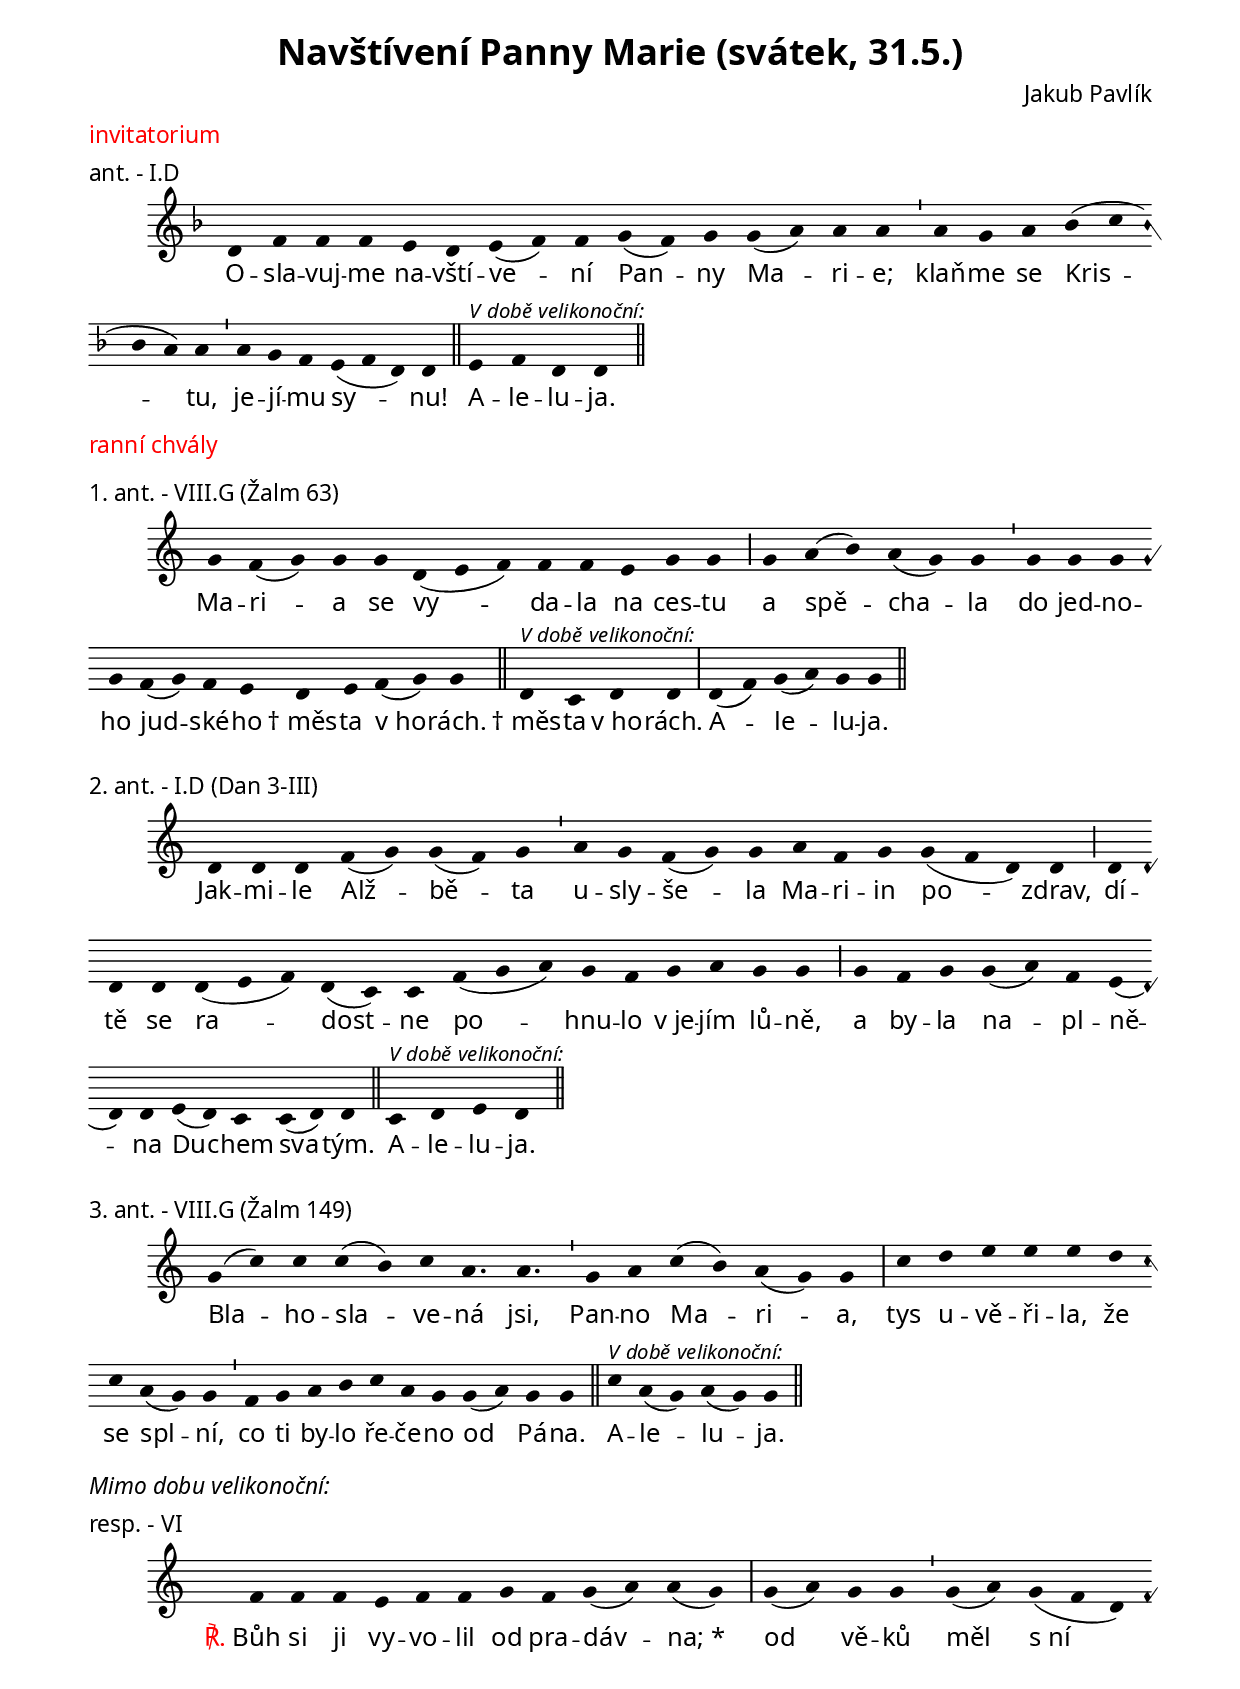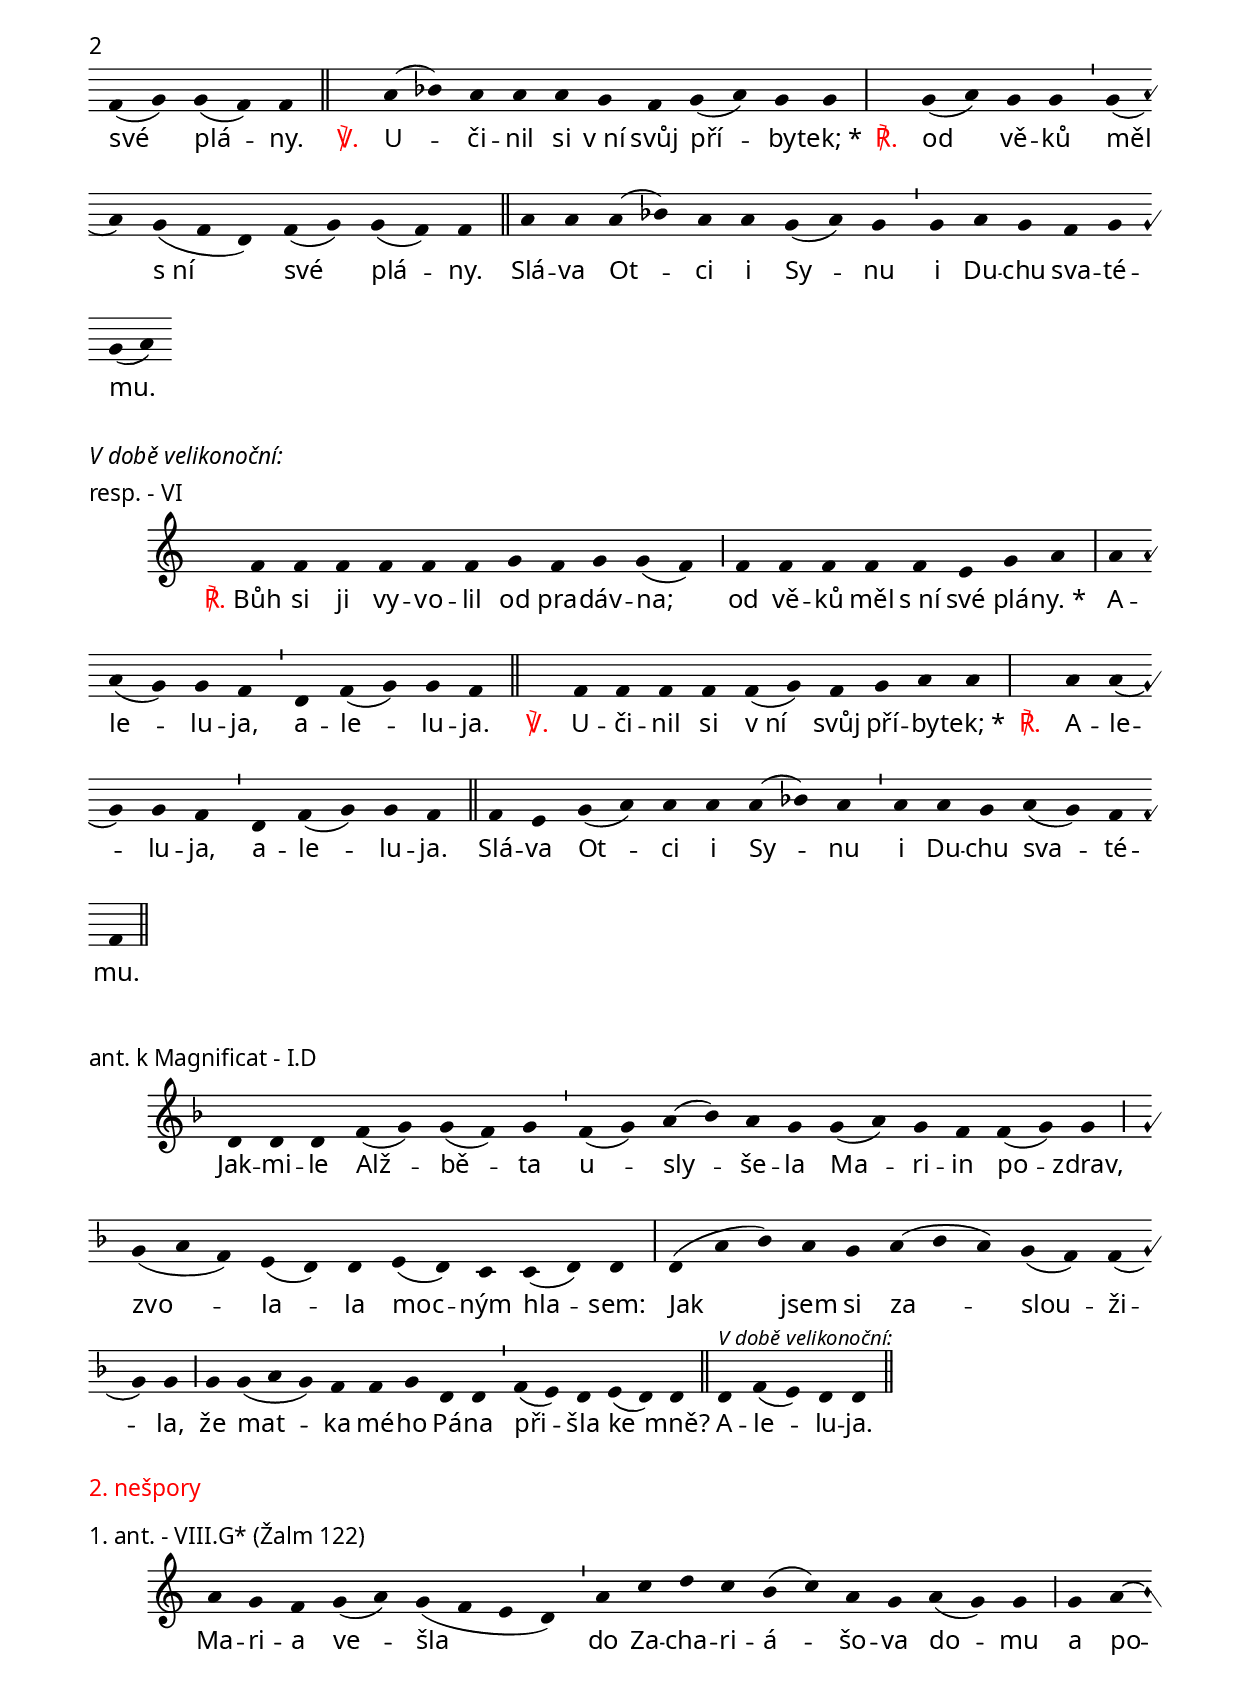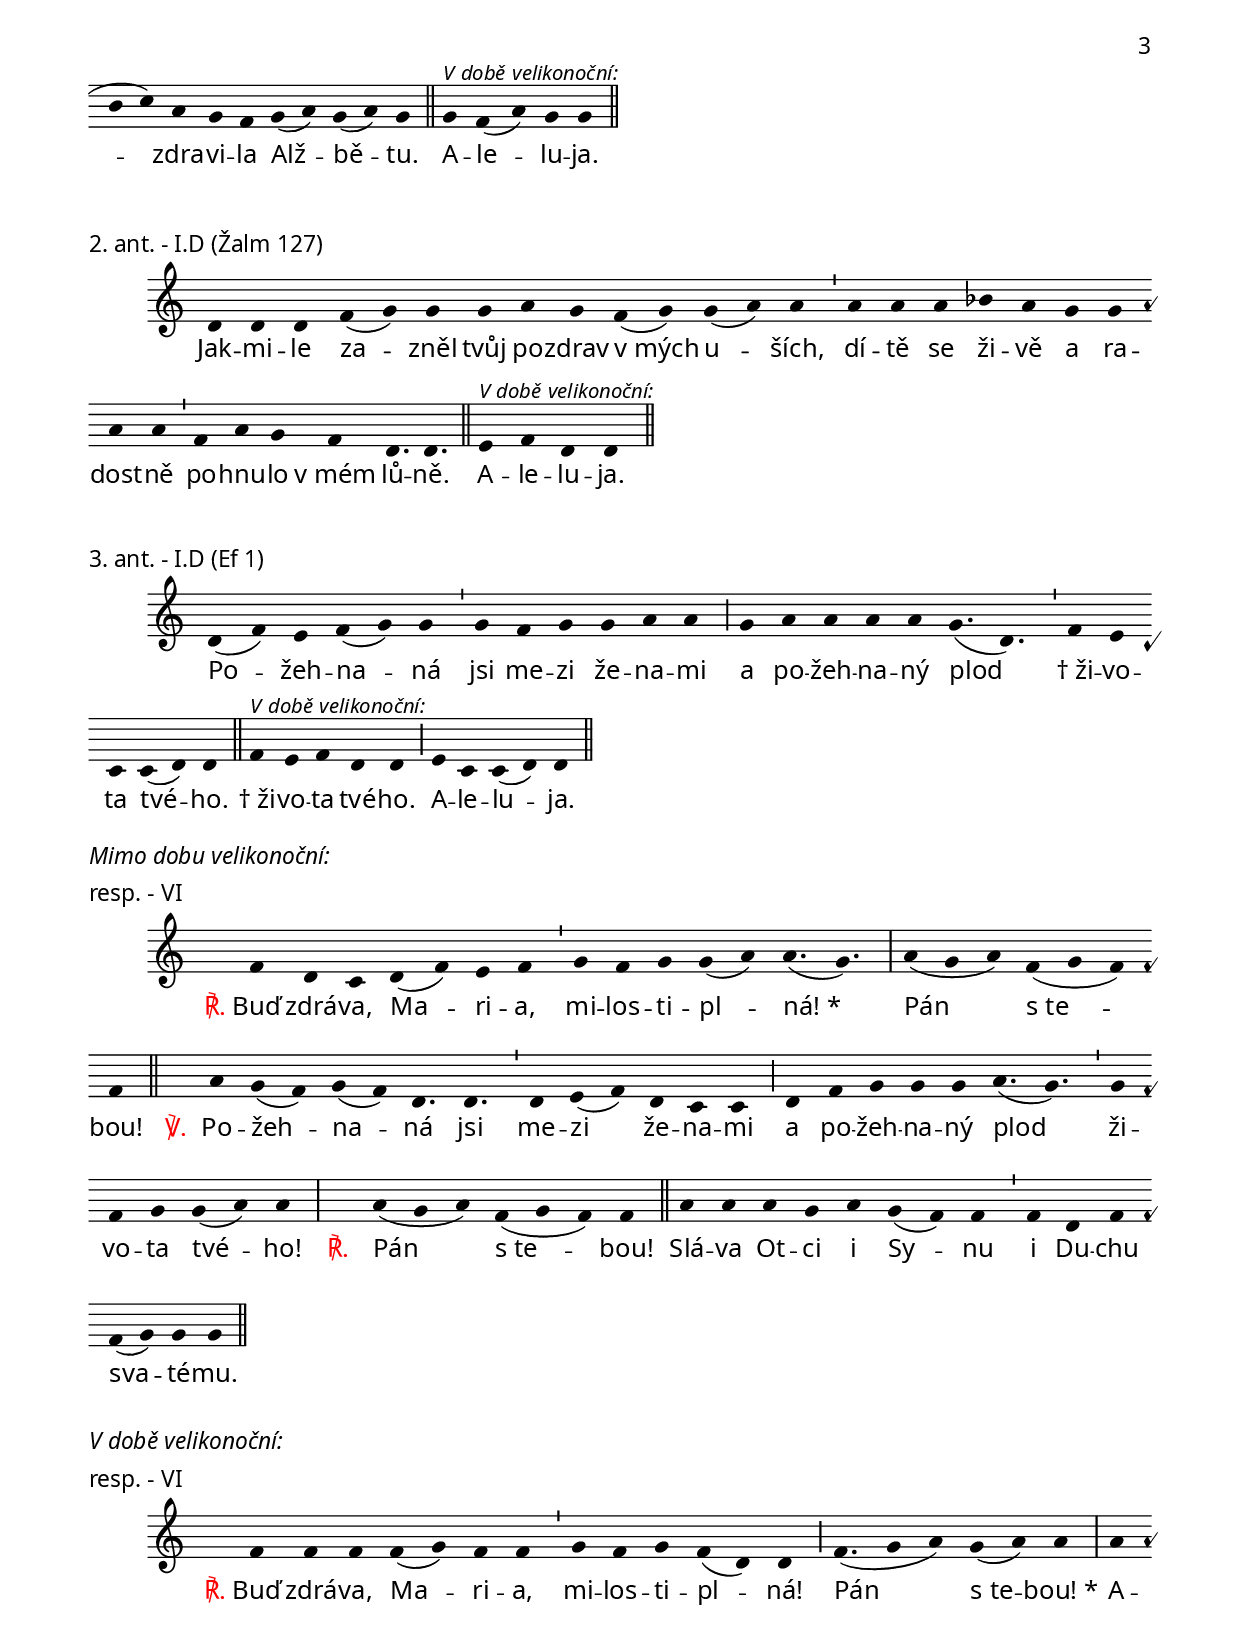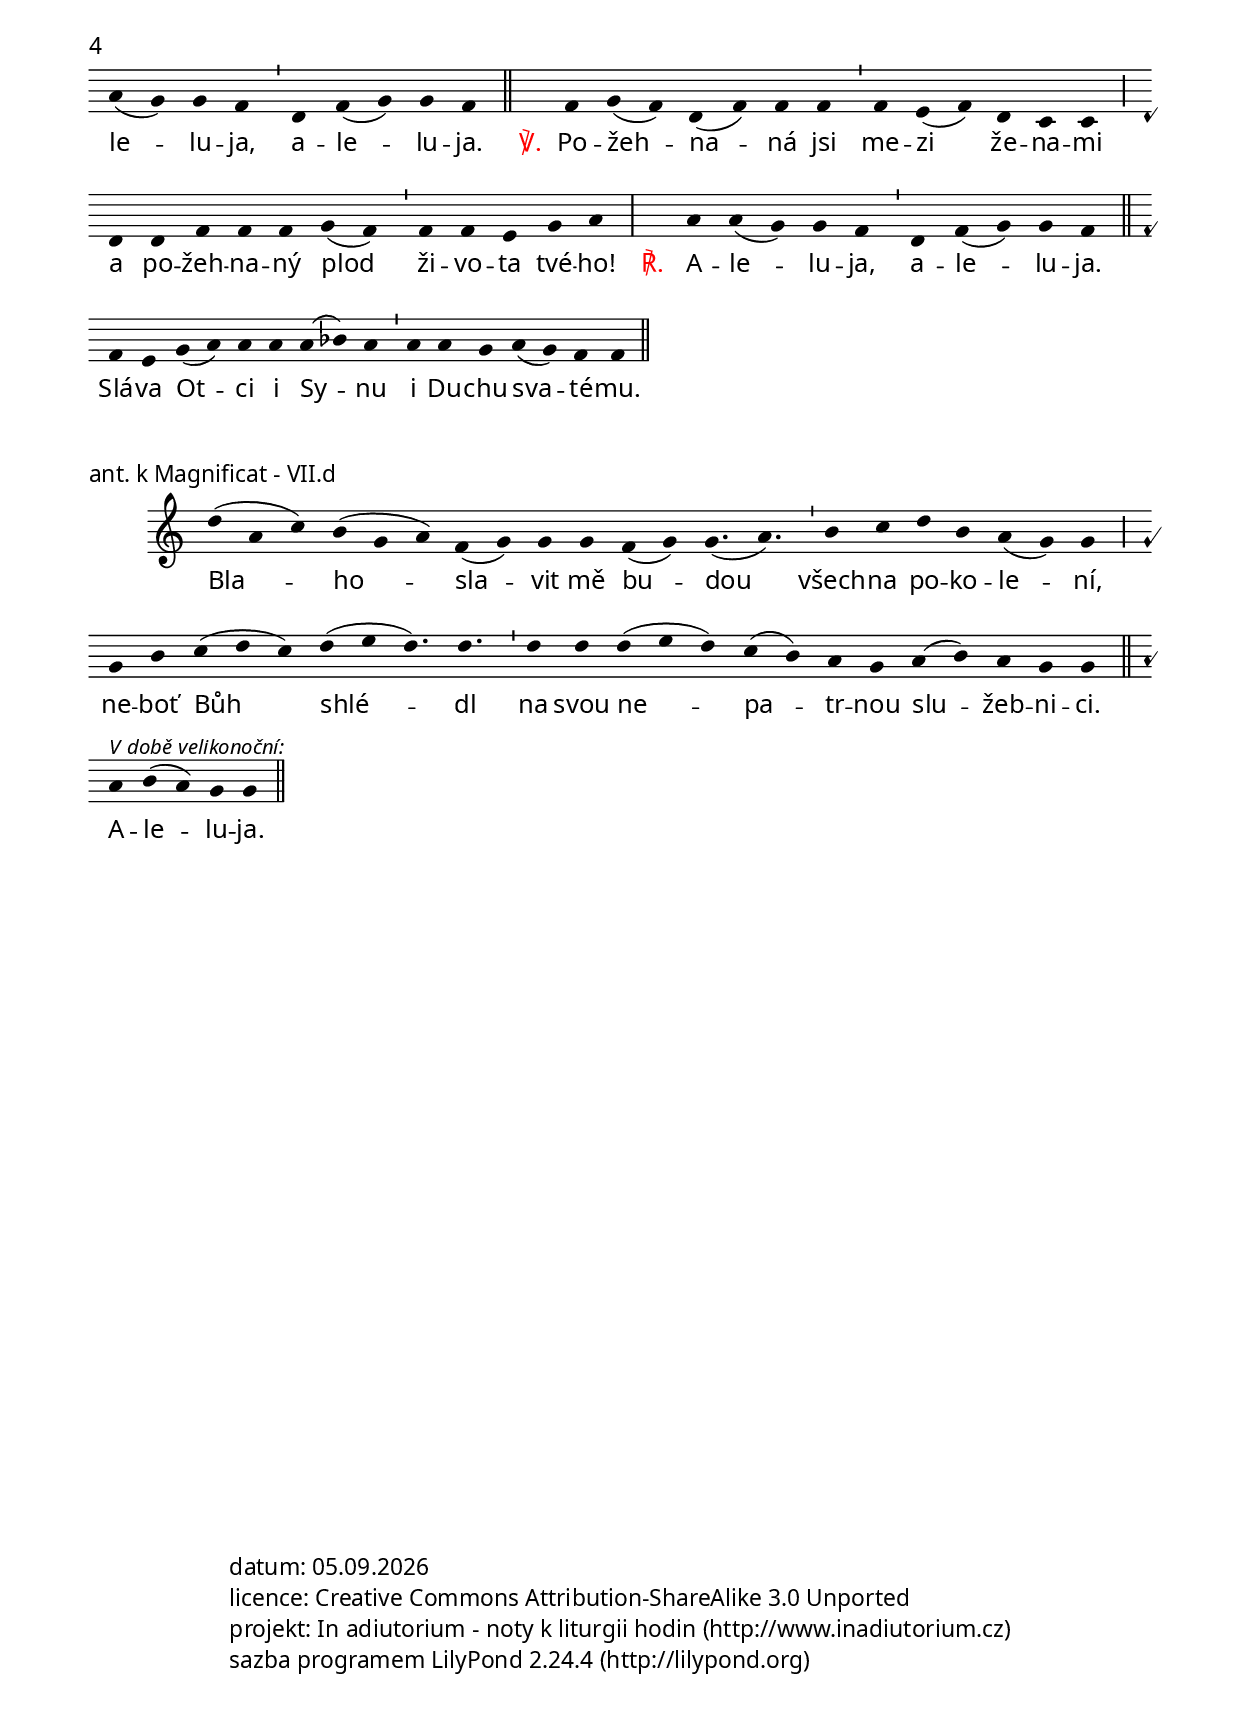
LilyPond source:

\version "2.15.37"

\header {
  title = "Navštívení Panny Marie (svátek, 31.5.)"
  composer = "Jakub Pavlík"
}

\include "../spolecne.ly"
\include "../dilyresponsorii.ly"

\markup {\nadpisHodinka {"invitatorium"}}

\score {
  \relative c' {
    \choralniRezim
    \key f \major
    d4 f f f e d e( f) f g( f) g g( a) a a \barMin 
    a g a bes( c bes a) a \barMin
    a g f e( f d) d \barFinalis
    e^\markup\small\italic{V době velikonoční:} f d d \barFinalis
  }
  \addlyrics {
    O -- sla -- vuj -- me na -- vští -- ve -- ní Pan -- ny Ma -- ri -- e;
    klaň -- me se Kris -- tu, je -- jí -- mu sy -- nu!
    
    A -- le -- lu -- ja.
  }
  \header {
    quid = "ant."
    modus = "I"
    differentia = "D" 
    psalmus = ""
    piece = \markup {\sestavTitulekBezZalmu}
  }
}

\markup {\nadpisHodinka {"ranní chvály"}}

\score {
  \relative c'' {
    \choralniRezim
    g4 f( g) g g d( e f) f f e g g \barMaior
    g a( b) a( g) g \barMin g g g g f( g) f e 
    
    d e f( g) g \barFinalis
    
    d^\markup\small\italic{V době velikonoční:} c d d \barMax
    d( f) g( a) g g \barFinalis
  }
  \addlyrics {
    Ma -- ri -- a se vy -- da -- la na ces -- tu
    a spě -- cha -- la do jed -- no -- ho jud -- ské -- ho 
    
    \markup{\Dagger měs} -- ta v_ho -- rách.
    
    \markup{\Dagger měs} -- ta v_ho -- rách.
    A -- le -- lu -- ja.
  }
  \header {
    quid = "1. ant."
    modus = "VIII"
    differentia = "G" 
    psalmus = "Žalm 63"
    id = ""
    piece = \markup {\sestavTitulek}
  }
}

\score {
  \relative c' {
    \choralniRezim
    d4 d d f( g) g( f) g \barMin a g f( g) g a f g g( f d) d \barMaior
    d d d d( e f) d( c) c f( g a) g f g a g g \barMaior
    g f g g( a) f e( d) d e( d) c c( d) d \barFinalis
    
    c^\markup\rubrVelikAleluja d e d \barFinalis
  }
  \addlyrics {
    Jak -- mi -- le Alž -- bě -- ta u -- sly -- še -- la Ma -- ri -- in po -- zdrav,
    dí -- tě se ra -- dost -- ne po -- hnu -- lo v_je -- jím lů -- ně,
    a by -- la na -- pl -- ně -- na Du -- chem sva -- tým.
    
    A -- le -- lu -- ja.
  }
  \header {
    quid = "2. ant."
    modus = "I"
    differentia = "D" 
    psalmus = "Dan 3-III"
    id = ""
    piece = \markup {\sestavTitulek}
  }
}

\score {
  \relative c'' {
    \choralniRezim
    g4( c) c c( b) c a4. a \barMin g4 a c( b) a( g) g \barMax
    c d e e e d c a( g) g \barMin f g a b c a g g( a) g g \barFinalis
    c^\markup\small\italic{V době velikonoční:} a( g) a( g) g \barFinalis
  }
  \addlyrics {
    Bla -- ho -- sla -- ve -- ná jsi, Pan -- no Ma -- ri -- a,
    tys u -- vě -- ři -- la, že se spl -- ní,
    co ti by -- lo ře -- če -- no od Pá -- na.
    
    A -- le -- lu -- ja.
  }
  \header {
    quid = "3. ant."
    modus = "VIII"
    differentia = "G" 
    psalmus = "Žalm 149"
    fons = "společné texty o P.M., 2. nešp., k Magnificat"
    piece = \markup {\sestavTitulek}
  }
}

% obe responsoria jsou ze spol. textu o P.M.
\markup\italic{Mimo dobu velikonoční:}

\score {
  \relative c' {
    \choralniRezim
    
    % R
    \neviditelna f
    f4 f f e f f g f g( a) a( g) \barMax
    g( a) g g \barMin g( a) g( f d) f( g) g( f) f \barFinalis
    % V
    \neviditelna a
    a( bes) a a a g f g( a) g g \barMax
    % R
    \neviditelna a
    g( a) g g \barMin g( a) g( f d) f( g) g( f) f \barFinalis
    % Slava
    \respVIdoxologie
  }
  \addlyrics {
    \Response Bůh si ji vy -- vo -- lil od pra -- dáv -- na;_*
    od vě -- ků měl s_ní své plá -- ny.
    \Verse U -- či -- nil si v_ní svůj pří -- by -- tek;_*
    \Response od vě -- ků měl s_ní své plá -- ny.
    \textRespDoxologie
  }
  \header {
    quid = "resp."
    modus = "VI"
    id = ""
    piece = \markup {\sestavTitulekResp}
  }
}

\markup\italic{V době velikonoční:}

\score {
  \relative c' {
    \choralniRezim
    
    % R
    \neviditelna f
    f4 f f f f f g f g g( f) \barMaior
    f f f f f e g a \barMax
    \respVIalelujaResponsum \barFinalis
    % V
    \neviditelna f
    f4 f f f f( g) f g a a \barMax
    % R
    \neviditelna a
    \respVIalelujaResponsum \barFinalis
    % Slava
    \respVIalelujaDoxologie \barFinalis
  }
  \addlyrics {
    \Response Bůh si ji vy -- vo -- lil od pra -- dáv -- na;
    od vě -- ků měl s_ní své plá -- ny._* \textRespAleluja
    \Verse U -- či -- nil si v_ní svůj pří -- by -- tek;_*
    \Response \textRespAleluja
    \textRespDoxologie
  }
  \header {
    quid = "resp."
    modus = "VI"
    id = ""
    piece = \markup {\sestavTitulekResp}
  }
} 

\score {
  \relative c' {
    \choralniRezim
    \key f \major
    d4 d d f( g) g( f) g \barMin f( g) a( bes) a g g( a) g f f( g) g \barMaior
    g( a f) e( d) d e( d) c c( d) d \barMax
    d( a' bes) a g a( bes a) g( f) f( g) g \barMaior
    g g( a g) f f g d d \barMin f( e) d e( d) d \barFinalis
    
    d^\markup\rubrVelikAleluja f( e) d d \barFinalis
  }
  \addlyrics {
    Jak -- mi -- le Alž -- bě -- ta u -- sly -- še -- la Ma -- ri -- in po -- zdrav,
    zvo -- la -- la moc -- ným hla -- sem:
    Jak jsem si za -- slou -- ži -- la,
    že mat -- ka mé -- ho Pá -- na při -- šla ke mně?
    
    A -- le -- lu -- ja.
  }
  \header {
    quid = "ant. k Magnificat"
    modus = "I"
    differentia = "D" 
    psalmus = ""
    id = ""
    fons = "srov. tady 3. ant."
    piece = \markup {\sestavTitulekBezZalmu}
  }
}

\markup {\nadpisHodinka {"2. nešpory"}}

\score {
  \relative c'' {
    \choralniRezim
    a4 g f g( a) g( f e d) \barMin a' c d c b( c) a g a( g) g \barMaior
    g a( b c) a g f g( a) g( a) g \barFinalis
    
    g^\markup\rubrVelikAleluja f( a) g g \barFinalis
  }
  \addlyrics {
    Ma -- ri -- a ve -- šla do Za -- cha -- ri -- á -- šo -- va do -- mu
    a po -- zdra -- vi -- la Alž -- bě -- tu.
    
    A -- le -- lu -- ja.
  }
  \header {
    quid = "1. ant."
    modus = "VIII"
    differentia = "G*" 
    psalmus = "Žalm 122"
    id = ""
    piece = \markup {\sestavTitulek}
  }
}

\score {
    \relative c' {
      \choralniRezim
      d4 d d f( g) g g a g f( g) g( a) a \barMin
      a a a bes a g g a a \barMin
      f a g f d4. d \barFinalis
      
      e4^\markup\rubrVelikAleluja f d d \barFinalis
    }
    \addlyrics {
      Jak -- mi -- le za -- zněl tvůj po -- zdrav v_mých u -- ších,
      dí -- tě se ži -- vě a ra -- dost -- ně
      po -- hnu -- lo v_mém lů -- ně.
      
      A -- le -- lu -- ja.
    }
    \header {
      quid = "2. ant."
      modus = "I"
      differentia = "D" 
      psalmus = "Žalm 127"
      fons = "advent, předvánoční týden, 22.12., k Benedictus; přidáno aleluja"
      piece = \markup {\sestavTitulek}
    }
  }

\score {
  \relative c' {
    \choralniRezim
    d( f) e f( g) g \barMin g f g g a a \barMaior 
    g a a a a g4.( d) \barMin f4 e c c( d) d \barFinalis
    f^\markup\rubrVelikAleluja e f d d \barMaior e c c( d) d \barFinalis
  }
  \addlyrics {
    Po -- žeh -- na -- ná jsi me -- zi že -- na -- mi
    a po -- žeh -- na -- ný plod \markup{\Dagger ži} -- vo -- ta tvé -- ho.
    
    \markup{\Dagger ži} -- vo -- ta tvé -- ho. A -- le -- lu -- ja.
  }
  \header {
    quid = "3. ant."
    modus = "I"
    differentia = "D" 
    psalmus = "Ef 1"
    fons = "spol. texty o P.M., 2. nešp., 3. ant."
    piece = \markup {\sestavTitulek}
  }
}

% responsoria jsou ze spol. textu o P.M.
\markup\italic{Mimo dobu velikonoční:}

\score {
  \relative c' {
    \choralniRezim
    
    % R
    \neviditelna f
    f d c d( f) e f \barMin g f g g( a) a4.( g) \barMax
    a4( g a) f( g f) f \barFinalis
    % V
    \neviditelna a
    a4 g( f) g( f) d4. d \barMin d4 e( f) d c c \barMaior
    d f g g g a4.( g) \barMin g4 f g g( a) a \barMax
    % R
    \neviditelna a
    a4( g a) f( g f) f \barFinalis
    % Slava
    a4 a a g a g( f) f \barMin f d f f( g) g g \barFinalis
  }
  \addlyrics {
    \Response Buď zdrá -- va, Ma -- ri -- a, mi -- los -- ti -- pl -- ná!_*
    Pán s_te -- bou!
    \Verse Po -- žeh -- na -- ná jsi me -- zi že -- na -- mi
    a po -- žeh -- na -- ný plod ži -- vo -- ta tvé -- ho!
    \Response Pán s_te -- bou!
    \textRespDoxologie
  }
  \header {
    quid = "resp."
    modus = "VI"
    id = ""
    piece = \markup {\sestavTitulekResp}
  }
}

\markup\italic{V době velikonoční:}

\score {
  \relative c' {
    \choralniRezim
    
    % R
    \neviditelna f
    f f f f( g) f f \barMin g f g f( d) d \barMaior
    f4.( g4 a) g( a) a \barMax
    \respVIalelujaResponsum \barFinalis
    % V
    \neviditelna f
    f4 g( f) d( f) f f \barMin f e( f) d c c \barMaior 
    d d f f f g( f) \barMin f f e g a \barMax
    % R
    \neviditelna a
    \respVIalelujaResponsum \barFinalis
    % Slava
    \respVIalelujaDoxologie \barFinalis
  }
  \addlyrics {
    \Response Buď zdrá -- va, Ma -- ri -- a, mi -- los -- ti -- pl -- ná!
    Pán s_te -- bou!_* \textRespAleluja
    \Verse Po -- žeh -- na -- ná jsi me -- zi že -- na -- mi
    a po -- žeh -- na -- ný plod ži -- vo -- ta tvé -- ho!
    \Response \textRespAleluja
    \textRespDoxologie
  }
  \header {
    quid = "resp."
    modus = "VI"
    id = ""
    piece = \markup {\sestavTitulekResp}
  }
} 

\score {
  \relative c'' {
    \choralniRezim
    d4( a c) b( g a) f( g) g g f( g) g4.( a) \barMin 
    b4 c d b a( g) g \barMaior
    g b c( d c) d( e d4.) d \barMin
    d4 d d( e d) c( b) a g a( b) a g g \barFinalis
    
    a^\markup\rubrVelikAleluja b( a) g g \barFinalis
  }
  \addlyrics {
    Bla -- ho -- sla -- vit mě bu -- dou všech -- na po -- ko -- le -- ní,
    ne -- boť Bůh shlé -- dl na svou ne -- pa -- tr -- nou slu -- žeb -- ni -- ci.
    
    A -- le -- lu -- ja.
  }
  \header {
    quid = "ant. k Magnificat"
    modus = "VII"
    differentia = "d"
    psalmus = "Magnificat"
    id = ""
    fons = "spol. texty o P.M., r.ch., k Benedictus"
    piece = \markup {\sestavTitulekBezZalmu}
  }
}